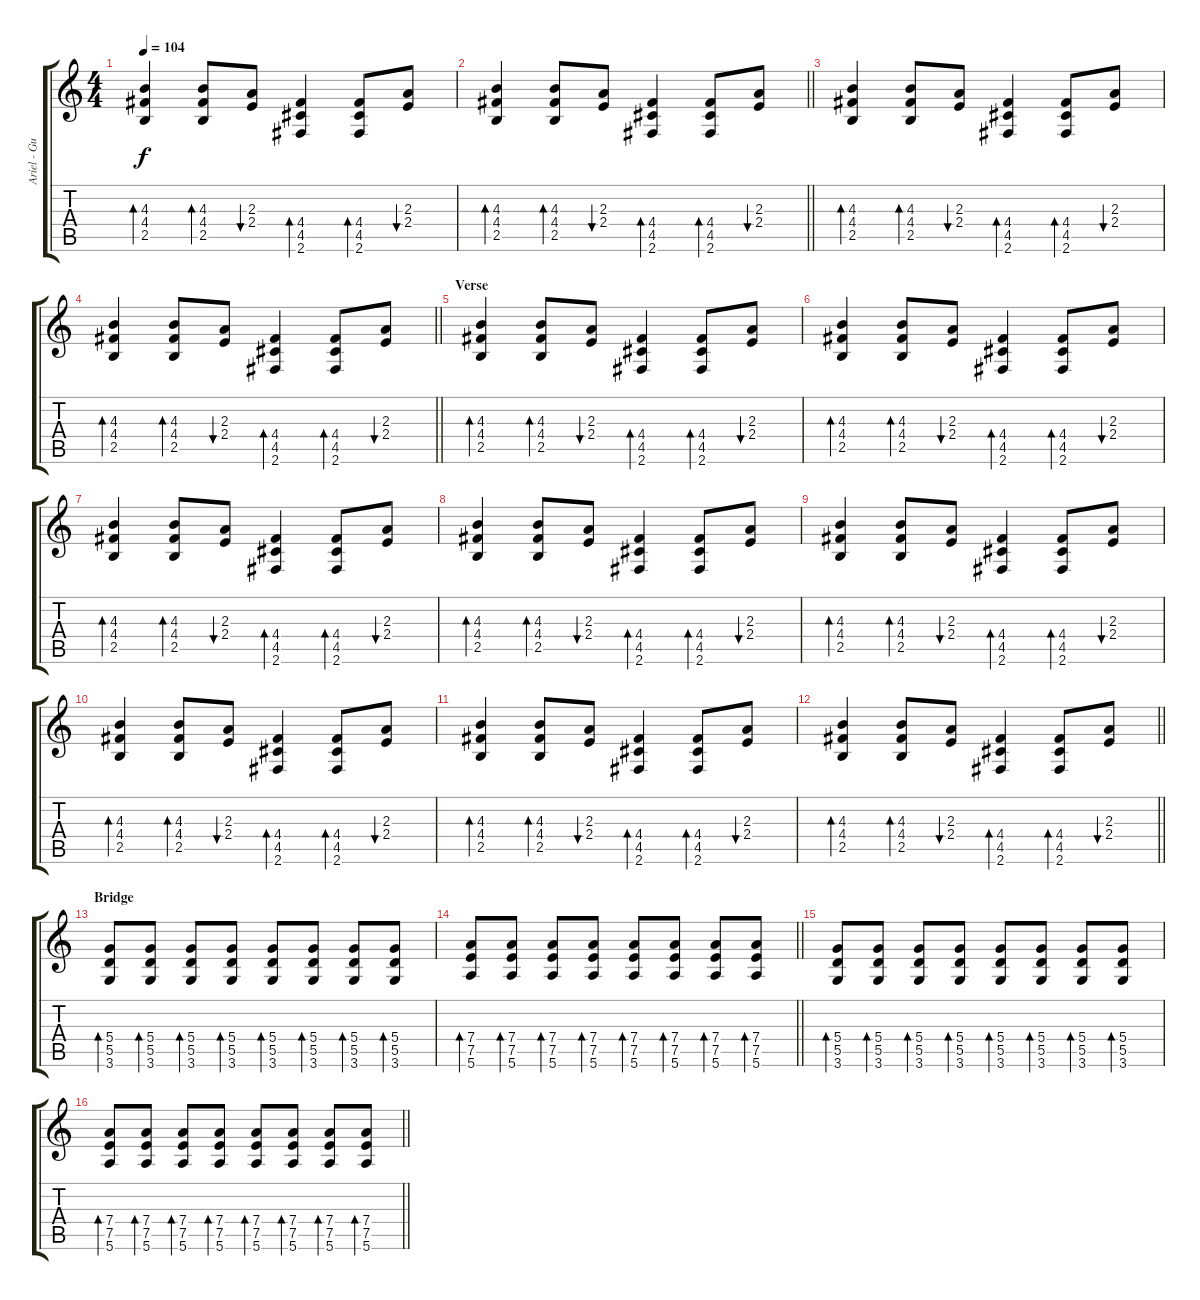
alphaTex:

\track ("Ariel - Guitar" "Ariel - Gu") {instrument acousticguitarsteel}
\staff {score tabs}
\tuning (E4 B3 G3 D3 A2 E2) {hide}
\ts (4 4)
\tempo 104
\clef g2
\ks c
(4.3 4.4 2.5).4{bd 60 dy f} (4.3 4.4 2.5).8{bd 60} (2.3 2.4).8{bu 60} (4.4 4.5 2.6).4{bd 120} (4.4 4.5 2.6).8{bd 60} (2.3 2.4).8{bu 60} |
\barLineRight lightlight
(4.3 4.4 2.5).4{bd 60} (4.3 4.4 2.5).8{bd 60} (2.3 2.4).8{bu 60} (4.4 4.5 2.6).4{bd 120} (4.4 4.5 2.6).8{bd 60} (2.3 2.4).8{bu 60} |
(4.3 4.4 2.5).4{bd 60} (4.3 4.4 2.5).8{bd 60} (2.3 2.4).8{bu 60} (4.4 4.5 2.6).4{bd 120} (4.4 4.5 2.6).8{bd 60} (2.3 2.4).8{bu 60} |
\barLineRight lightlight
(4.3 4.4 2.5).4{bd 60} (4.3 4.4 2.5).8{bd 60} (2.3 2.4).8{bu 60} (4.4 4.5 2.6).4{bd 120} (4.4 4.5 2.6).8{bd 60} (2.3 2.4).8{bu 60} |
\section ("" "Verse")
(4.3 4.4 2.5).4{bd 60} (4.3 4.4 2.5).8{bd 60} (2.3 2.4).8{bu 60} (4.4 4.5 2.6).4{bd 120} (4.4 4.5 2.6).8{bd 60} (2.3 2.4).8{bu 60} |
(4.3 4.4 2.5).4{bd 60} (4.3 4.4 2.5).8{bd 60} (2.3 2.4).8{bu 60} (4.4 4.5 2.6).4{bd 120} (4.4 4.5 2.6).8{bd 60} (2.3 2.4).8{bu 60} |
(4.3 4.4 2.5).4{bd 60} (4.3 4.4 2.5).8{bd 60} (2.3 2.4).8{bu 60} (4.4 4.5 2.6).4{bd 120} (4.4 4.5 2.6).8{bd 60} (2.3 2.4).8{bu 60} |
(4.3 4.4 2.5).4{bd 60} (4.3 4.4 2.5).8{bd 60} (2.3 2.4).8{bu 60} (4.4 4.5 2.6).4{bd 120} (4.4 4.5 2.6).8{bd 60} (2.3 2.4).8{bu 60} |
(4.3 4.4 2.5).4{bd 60} (4.3 4.4 2.5).8{bd 60} (2.3 2.4).8{bu 60} (4.4 4.5 2.6).4{bd 120} (4.4 4.5 2.6).8{bd 60} (2.3 2.4).8{bu 60} |
(4.3 4.4 2.5).4{bd 60} (4.3 4.4 2.5).8{bd 60} (2.3 2.4).8{bu 60} (4.4 4.5 2.6).4{bd 120} (4.4 4.5 2.6).8{bd 60} (2.3 2.4).8{bu 60} |
(4.3 4.4 2.5).4{bd 60} (4.3 4.4 2.5).8{bd 60} (2.3 2.4).8{bu 60} (4.4 4.5 2.6).4{bd 120} (4.4 4.5 2.6).8{bd 60} (2.3 2.4).8{bu 60} |
\barLineRight lightlight
(4.3 4.4 2.5).4{bd 60} (4.3 4.4 2.5).8{bd 60} (2.3 2.4).8{bu 60} (4.4 4.5 2.6).4{bd 120} (4.4 4.5 2.6).8{bd 60} (2.3 2.4).8{bu 60} |
\section ("" "Bridge")
(5.4 5.5 3.6).8{bd 30} (5.4 5.5 3.6).8{bd 30} (5.4 5.5 3.6).8{bd 30} (5.4 5.5 3.6).8{bd 30} (5.4 5.5 3.6).8{bd 30} (5.4 5.5 3.6).8{bd 30} (5.4 5.5 3.6).8{bd 30} (5.4 5.5 3.6).8{bd 30} |
\barLineRight lightlight
(7.4 7.5 5.6).8{bd 30} (7.4 7.5 5.6).8{bd 30} (7.4 7.5 5.6).8{bd 30} (7.4 7.5 5.6).8{bd 30} (7.4 7.5 5.6).8{bd 30} (7.4 7.5 5.6).8{bd 30} (7.4 7.5 5.6).8{bd 30} (7.4 7.5 5.6).8{bd 30} |
(5.4 5.5 3.6).8{bd 30} (5.4 5.5 3.6).8{bd 30} (5.4 5.5 3.6).8{bd 30} (5.4 5.5 3.6).8{bd 30} (5.4 5.5 3.6).8{bd 30} (5.4 5.5 3.6).8{bd 30} (5.4 5.5 3.6).8{bd 30} (5.4 5.5 3.6).8{bd 30} |
\barLineRight lightlight
(7.4 7.5 5.6).8{bd 30} (7.4 7.5 5.6).8{bd 30} (7.4 7.5 5.6).8{bd 30} (7.4 7.5 5.6).8{bd 30} (7.4 7.5 5.6).8{bd 30} (7.4 7.5 5.6).8{bd 30} (7.4 7.5 5.6).8{bd 30} (7.4 7.5 5.6).8{bd 30}
